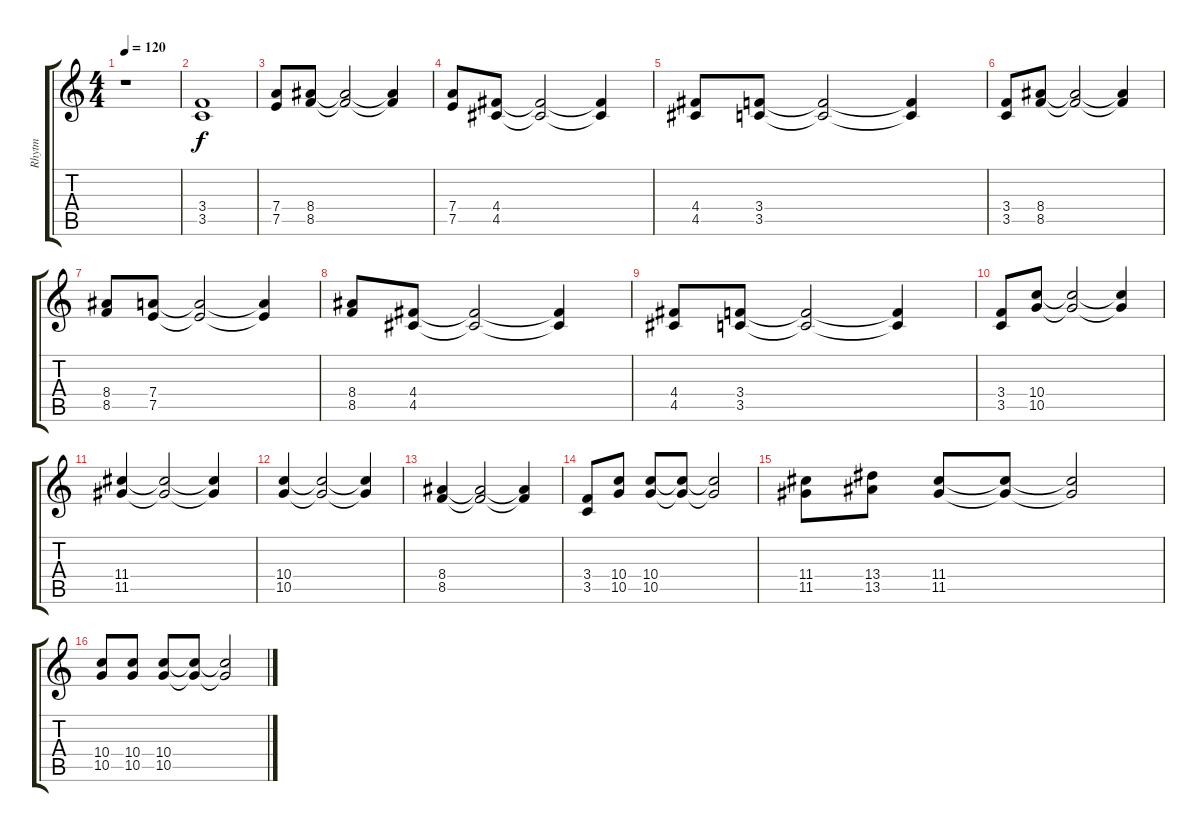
\track ("Rhytm" "Rhytm") {instrument acousticguitarsteel}
\staff {score tabs}
\tuning (E4 B3 G3 D3 A2 D2) {hide}
\ts (4 4)
\tempo 120
\clef g2
\ks c
r.1{dy f instrument acousticguitarsteel} |
(3.4 3.5).1 |
(7.4 7.5).8 (8.4 8.5).8 (8.4{t} 8.5{t}).2 (8.4{t} 8.5{t}).4 |
(7.4 7.5).8 (4.4 4.5).8 (4.4{t} 4.5{t}).2 (4.4{t} 4.5{t}).4 |
(4.4 4.5).8 (3.4 3.5).8 (3.4{t} 3.5{t}).2 (3.4{t} 3.5{t}).4 |
(3.4 3.5).8 (8.4 8.5).8 (8.4{t} 8.5{t}).2 (8.4{t} 8.5{t}).4 |
(8.4 8.5).8 (7.4 7.5).8 (7.4{t} 7.5{t}).2 (7.4{t} 7.5{t}).4 |
(8.4 8.5).8 (4.4 4.5).8 (4.4{t} 4.5{t}).2 (4.4{t} 4.5{t}).4 |
(4.4 4.5).8 (3.4 3.5).8 (3.4{t} 3.5{t}).2 (3.4{t} 3.5{t}).4 |
(3.4 3.5).8 (10.4 10.5).8 (10.4{t} 10.5{t}).2 (10.4{t} 10.5{t}).4 |
(11.4 11.5).4 (11.4{t} 11.5{t}).2 (11.4{t} 11.5{t}).4 |
(10.4 10.5).4 (10.4{t} 10.5{t}).2 (10.4{t} 10.5{t}).4 |
(8.4 8.5).4 (8.4{t} 8.5{t}).2 (8.4{t} 8.5{t}).4 |
(3.4 3.5).8 (10.4 10.5).8 (10.4 10.5).8 (10.4{t} 10.5{t}).8 (10.4{t} 10.5{t}).2 |
(11.4 11.5).8 (13.4 13.5).8 (11.4 11.5).8 (11.4{t} 11.5{t}).8 (11.4{t} 11.5{t}).2 |
(10.4 10.5).8 (10.4 10.5).8 (10.4 10.5).8 (10.4{t} 10.5{t}).8 (10.4{t} 10.5{t}).2
